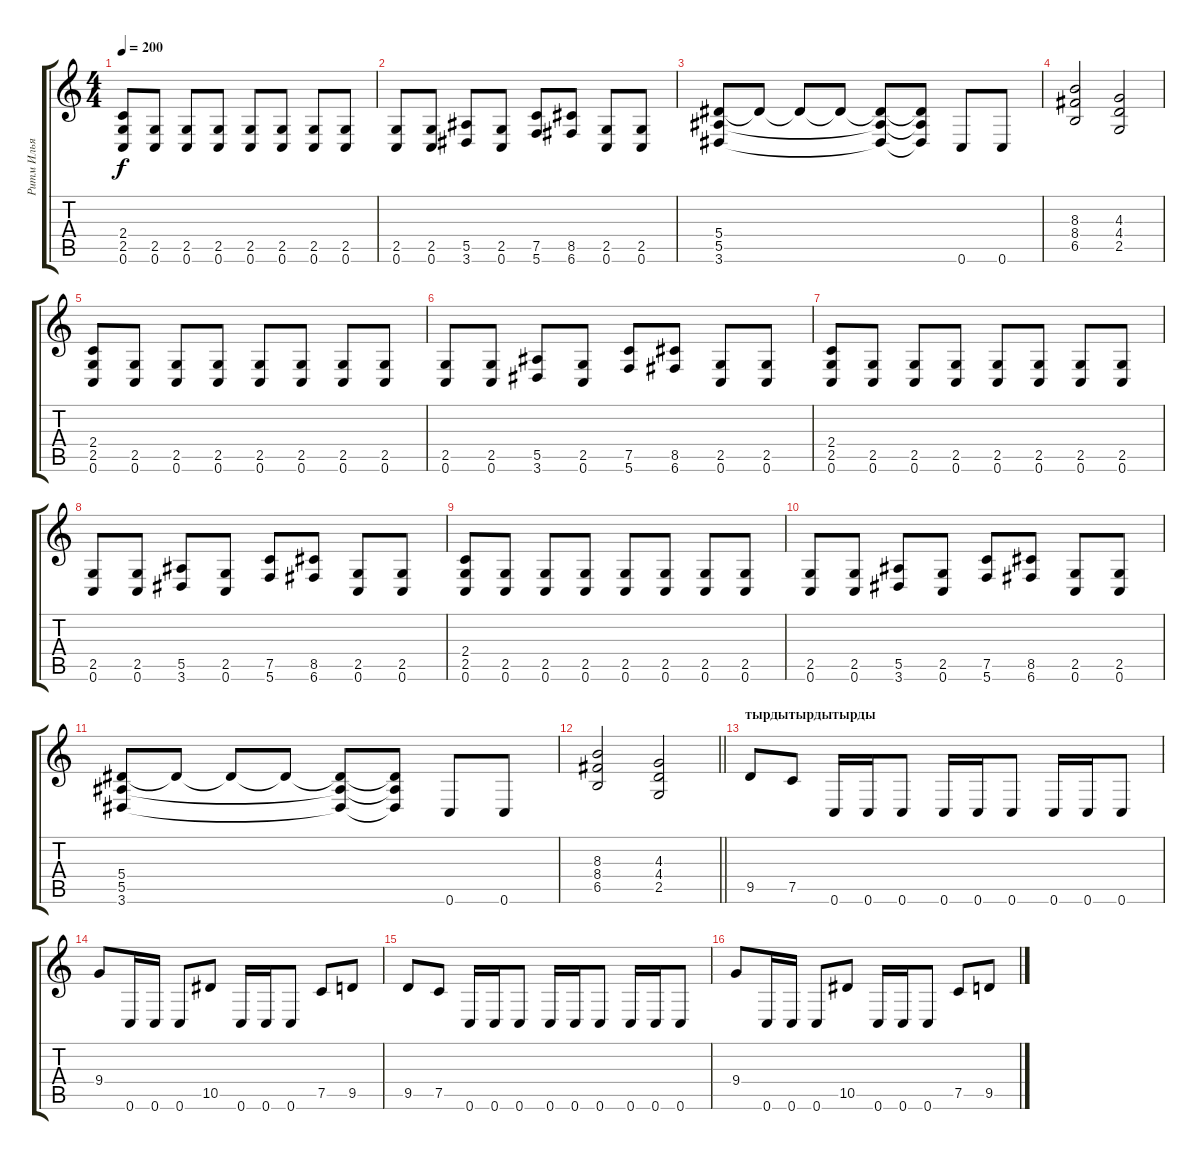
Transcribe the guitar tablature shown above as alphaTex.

\track ("Ритм Илья" "Ритм Илья") {instrument overdrivenguitar}
\staff {score tabs}
\tuning (C4 G3 Eb3 Bb2 F2 C2) {hide}
\ts (4 4)
\tempo 200
\clef g2
\ks c
(2.4 2.5 0.6).8{dy f} (2.5 0.6).8 (2.5 0.6).8 (2.5 0.6).8 (2.5 0.6).8 (2.5 0.6).8 (2.5 0.6).8 (2.5 0.6).8 |
(2.5 0.6).8 (2.5 0.6).8 (5.5 3.6).8 (2.5 0.6).8 (7.5 5.6).8 (8.5 6.6).8 (2.5 0.6).8 (2.5 0.6).8 |
(5.4 5.5 3.6).8 5.4{t}.8 5.4{t}.8 5.4{t}.8 (5.4{t} 5.5{t} 3.6{t}).8 (5.4{t} 5.5{t} 3.6{t}).8 0.6.8 0.6.8 |
(8.3 8.4 6.5).2 (4.3 4.4 2.5).2 |
(2.4 2.5 0.6).8 (2.5 0.6).8 (2.5 0.6).8 (2.5 0.6).8 (2.5 0.6).8 (2.5 0.6).8 (2.5 0.6).8 (2.5 0.6).8 |
(2.5 0.6).8 (2.5 0.6).8 (5.5 3.6).8 (2.5 0.6).8 (7.5 5.6).8 (8.5 6.6).8 (2.5 0.6).8 (2.5 0.6).8 |
(2.4 2.5 0.6).8 (2.5 0.6).8 (2.5 0.6).8 (2.5 0.6).8 (2.5 0.6).8 (2.5 0.6).8 (2.5 0.6).8 (2.5 0.6).8 |
(2.5 0.6).8 (2.5 0.6).8 (5.5 3.6).8 (2.5 0.6).8 (7.5 5.6).8 (8.5 6.6).8 (2.5 0.6).8 (2.5 0.6).8 |
(2.4 2.5 0.6).8 (2.5 0.6).8 (2.5 0.6).8 (2.5 0.6).8 (2.5 0.6).8 (2.5 0.6).8 (2.5 0.6).8 (2.5 0.6).8 |
(2.5 0.6).8 (2.5 0.6).8 (5.5 3.6).8 (2.5 0.6).8 (7.5 5.6).8 (8.5 6.6).8 (2.5 0.6).8 (2.5 0.6).8 |
(5.4 5.5 3.6).8 5.4{t}.8 5.4{t}.8 5.4{t}.8 (5.4{t} 5.5{t} 3.6{t}).8 (5.4{t} 5.5{t} 3.6{t}).8 0.6.8 0.6.8 |
\barLineRight lightlight
(8.3 8.4 6.5).2 (4.3 4.4 2.5).2 |
\section ("" "тырдытырдытырды")
9.5.8 7.5.8 0.6.16 0.6.16 0.6.8 0.6.16 0.6.16 0.6.8 0.6.16 0.6.16 0.6.8 |
9.4.8 0.6.16 0.6.16 0.6.8 10.5.8 0.6.16 0.6.16 0.6.8 7.5.8 9.5.8 |
9.5.8 7.5.8 0.6.16 0.6.16 0.6.8 0.6.16 0.6.16 0.6.8 0.6.16 0.6.16 0.6.8 |
9.4.8 0.6.16 0.6.16 0.6.8 10.5.8 0.6.16 0.6.16 0.6.8 7.5.8 9.5.8
